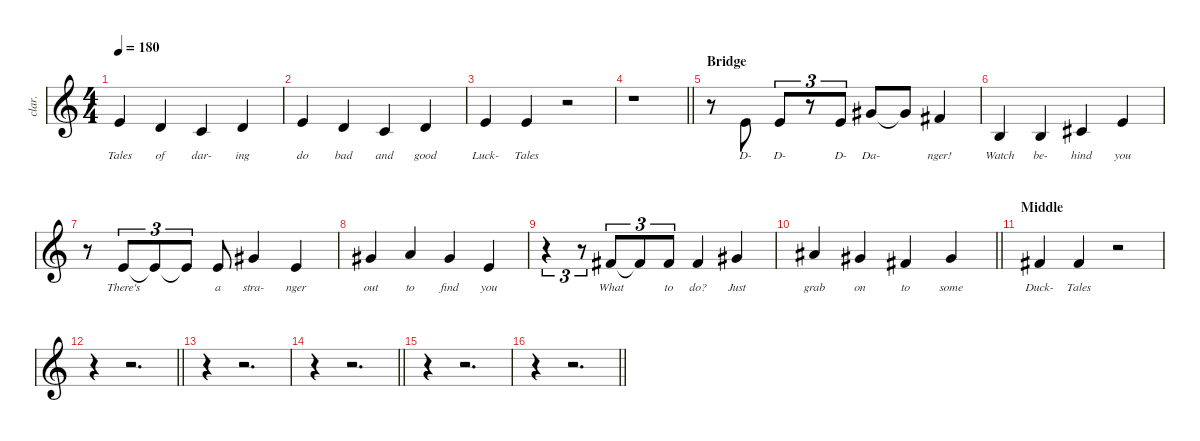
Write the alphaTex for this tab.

\defaultSystemsLayout 4
\hideDynamics
\bracketExtendMode nobrackets
\otherSystemsTrackNameOrientation horizontal
\track ("Voice" "clar.") {instrument clarinet}
\staff {score}
\tuning (E4 B3 G3 D3 A2 E2)
\ts (4 4)
\tempo 180
\clef g2
\ks c
0.1.4{lyrics (0 "Tales") lyrics (1 "") lyrics (2 "") lyrics (3 "") lyrics (4 "") dy f beam Up} 3.2.4{lyrics (0 "of") lyrics (1 "") lyrics (2 "") lyrics (3 "") lyrics (4 "") beam Up} 1.2.4{lyrics (0 "dar-") lyrics (1 "") lyrics (2 "") lyrics (3 "") lyrics (4 "") beam Up} 3.2.4{lyrics (0 "ing") lyrics (1 "") lyrics (2 "") lyrics (3 "") lyrics (4 "") beam Up} |
0.1.4{lyrics (0 "do") lyrics (1 "") lyrics (2 "") lyrics (3 "") lyrics (4 "") beam Up} 3.2.4{lyrics (0 "bad") lyrics (1 "") lyrics (2 "") lyrics (3 "") lyrics (4 "") beam Up} 1.2.4{lyrics (0 "and") lyrics (1 "") lyrics (2 "") lyrics (3 "") lyrics (4 "") beam Up} 3.2.4{lyrics (0 "good") lyrics (1 "") lyrics (2 "") lyrics (3 "") lyrics (4 "") beam Up} |
0.1.4{lyrics (0 "Luck-") lyrics (1 "") lyrics (2 "") lyrics (3 "") lyrics (4 "") beam Up} 0.1.4{lyrics (0 "Tales") lyrics (1 "") lyrics (2 "") lyrics (3 "") lyrics (4 "") beam Up} r.2{beam Up} |
\barLineRight lightlight
r.1{beam Down} |
\section ("" "Bridge")
r.8{beam Down} 0.1.8{lyrics (0 "D-") lyrics (1 "") lyrics (2 "") lyrics (3 "") lyrics (4 "") beam Up} 0.1.8{tu (3 2) lyrics (0 "D-") lyrics (1 "") lyrics (2 "") lyrics (3 "") lyrics (4 "") beam Up} r.8{tu (3 2) beam Up} 0.1.8{tu (3 2) lyrics (0 "D-") lyrics (1 "") lyrics (2 "") lyrics (3 "") lyrics (4 "") beam Up} 4.1{acc #}.8{lyrics (0 "Da-") lyrics (1 "") lyrics (2 "") lyrics (3 "") lyrics (4 "") beam Up} 4.1{t acc #}.8{beam Up} 2.1{acc #}.4{lyrics (0 "nger!") lyrics (1 "") lyrics (2 "") lyrics (3 "") lyrics (4 "") beam Up} |
0.2.4{lyrics (0 "Watch") lyrics (1 "") lyrics (2 "") lyrics (3 "") lyrics (4 "") beam Up} 0.2.4{lyrics (0 "be-") lyrics (1 "") lyrics (2 "") lyrics (3 "") lyrics (4 "") beam Up} 2.2{acc #}.4{lyrics (0 "hind") lyrics (1 "") lyrics (2 "") lyrics (3 "") lyrics (4 "") beam Up} 0.1.4{lyrics (0 "you") lyrics (1 "") lyrics (2 "") lyrics (3 "") lyrics (4 "") beam Up} |
r.8{beam Down} 0.1.8{tu (3 2) lyrics (0 "There's") lyrics (1 "") lyrics (2 "") lyrics (3 "") lyrics (4 "") beam Up} 0.1{t}.8{tu (3 2) dy mf beam Up} 0.1{t}.8{tu (3 2) dy f beam Up} 0.1.8{lyrics (0 "a") lyrics (1 "") lyrics (2 "") lyrics (3 "") lyrics (4 "") beam Up} 4.1{acc #}.4{lyrics (0 "stra-") lyrics (1 "") lyrics (2 "") lyrics (3 "") lyrics (4 "") beam Up} 0.1.4{lyrics (0 "nger") lyrics (1 "") lyrics (2 "") lyrics (3 "") lyrics (4 "") beam Up} |
4.1{acc #}.4{lyrics (0 "out") lyrics (1 "") lyrics (2 "") lyrics (3 "") lyrics (4 "") beam Up} 5.1.4{lyrics (0 "to") lyrics (1 "") lyrics (2 "") lyrics (3 "") lyrics (4 "") beam Up} 4.1{acc #}.4{lyrics (0 "find") lyrics (1 "") lyrics (2 "") lyrics (3 "") lyrics (4 "") beam Up} 5.2.4{lyrics (0 "you") lyrics (1 "") lyrics (2 "") lyrics (3 "") lyrics (4 "") beam Up} |
r.4{tu (3 2) beam Down} r.8{tu (3 2) beam Down} 2.1{acc #}.8{tu (3 2) lyrics (0 "What") lyrics (1 "") lyrics (2 "") lyrics (3 "") lyrics (4 "") beam Up} 2.1{t acc #}.8{tu (3 2) beam Up} 2.1{acc #}.8{tu (3 2) lyrics (0 "to") lyrics (1 "") lyrics (2 "") lyrics (3 "") lyrics (4 "") beam Up} 2.1{acc #}.4{lyrics (0 "do?") lyrics (1 "") lyrics (2 "") lyrics (3 "") lyrics (4 "") beam Up} 4.1{acc #}.4{lyrics (0 "Just") lyrics (1 "") lyrics (2 "") lyrics (3 "") lyrics (4 "") beam Up} |
\barLineRight lightlight
6.1{acc #}.4{lyrics (0 "grab") lyrics (1 "") lyrics (2 "") lyrics (3 "") lyrics (4 "") beam Up} 4.1{acc #}.4{lyrics (0 "on") lyrics (1 "") lyrics (2 "") lyrics (3 "") lyrics (4 "") beam Up} 2.1{acc #}.4{lyrics (0 "to") lyrics (1 "") lyrics (2 "") lyrics (3 "") lyrics (4 "") beam Up} 4.1{acc #}.4{lyrics (0 "some") lyrics (1 "") lyrics (2 "") lyrics (3 "") lyrics (4 "") beam Up} |
\section ("" "Middle")
2.1{acc #}.4{lyrics (0 "Duck-") lyrics (1 "") lyrics (2 "") lyrics (3 "") lyrics (4 "") beam Up} 2.1{acc #}.4{lyrics (0 "Tales") lyrics (1 "") lyrics (2 "") lyrics (3 "") lyrics (4 "") beam Up} r.2{beam Up} |
\barLineRight lightlight
r.4{beam Down} r.2{d beam Down} |
r.4{beam Down} r.2{d beam Down} |
\barLineRight lightlight
r.4{beam Down} r.2{d beam Down} |
r.4{beam Down} r.2{d beam Down} |
\barLineRight lightlight
r.4{beam Down} r.2{d beam Down}
